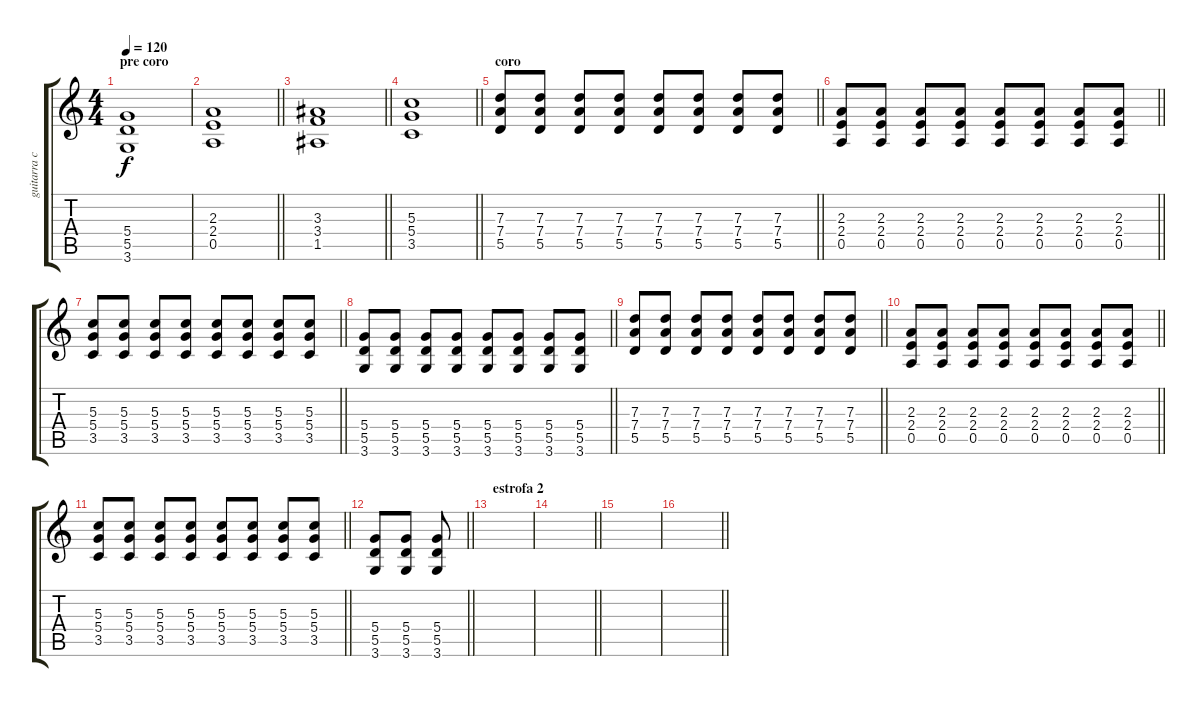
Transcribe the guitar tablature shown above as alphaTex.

\track ("guitarra chorus" "guitarra c") {instrument overdrivenguitar}
\staff {score tabs}
\tuning (E4 B3 G3 D3 A2 E2) {hide}
\ts (4 4)
\section ("" "pre coro")
\tempo 120
\clef g2
\ks c
(5.4 5.5 3.6).1{dy f} |
\barLineRight lightlight
(2.3 2.4 0.5).1 |
\barLineRight lightlight
(3.3 3.4 1.5).1 |
\barLineRight lightlight
(5.3 5.4 3.5).1 |
\section ("" "coro")
\barLineRight lightlight
(7.3 7.4 5.5).8 (7.3 7.4 5.5).8 (7.3 7.4 5.5).8 (7.3 7.4 5.5).8 (7.3 7.4 5.5).8 (7.3 7.4 5.5).8 (7.3 7.4 5.5).8 (7.3 7.4 5.5).8 |
\barLineRight lightlight
(2.3 2.4 0.5).8 (2.3 2.4 0.5).8 (2.3 2.4 0.5).8 (2.3 2.4 0.5).8 (2.3 2.4 0.5).8 (2.3 2.4 0.5).8 (2.3 2.4 0.5).8 (2.3 2.4 0.5).8 |
\barLineRight lightlight
(5.3 5.4 3.5).8 (5.3 5.4 3.5).8 (5.3 5.4 3.5).8 (5.3 5.4 3.5).8 (5.3 5.4 3.5).8 (5.3 5.4 3.5).8 (5.3 5.4 3.5).8 (5.3 5.4 3.5).8 |
\barLineRight lightlight
(5.4 5.5 3.6).8 (5.4 5.5 3.6).8 (5.4 5.5 3.6).8 (5.4 5.5 3.6).8 (5.4 5.5 3.6).8 (5.4 5.5 3.6).8 (5.4 5.5 3.6).8 (5.4 5.5 3.6).8 |
\barLineRight lightlight
(7.3 7.4 5.5).8 (7.3 7.4 5.5).8 (7.3 7.4 5.5).8 (7.3 7.4 5.5).8 (7.3 7.4 5.5).8 (7.3 7.4 5.5).8 (7.3 7.4 5.5).8 (7.3 7.4 5.5).8 |
\barLineRight lightlight
(2.3 2.4 0.5).8 (2.3 2.4 0.5).8 (2.3 2.4 0.5).8 (2.3 2.4 0.5).8 (2.3 2.4 0.5).8 (2.3 2.4 0.5).8 (2.3 2.4 0.5).8 (2.3 2.4 0.5).8 |
\barLineRight lightlight
(5.3 5.4 3.5).8 (5.3 5.4 3.5).8 (5.3 5.4 3.5).8 (5.3 5.4 3.5).8 (5.3 5.4 3.5).8 (5.3 5.4 3.5).8 (5.3 5.4 3.5).8 (5.3 5.4 3.5).8 |
\barLineRight lightlight
(5.4 5.5 3.6).8 (5.4 5.5 3.6).8 (5.4 5.5 3.6).8 |
\section ("" "estrofa 2")
|
\barLineRight lightlight
|
|
\barLineRight lightlight
